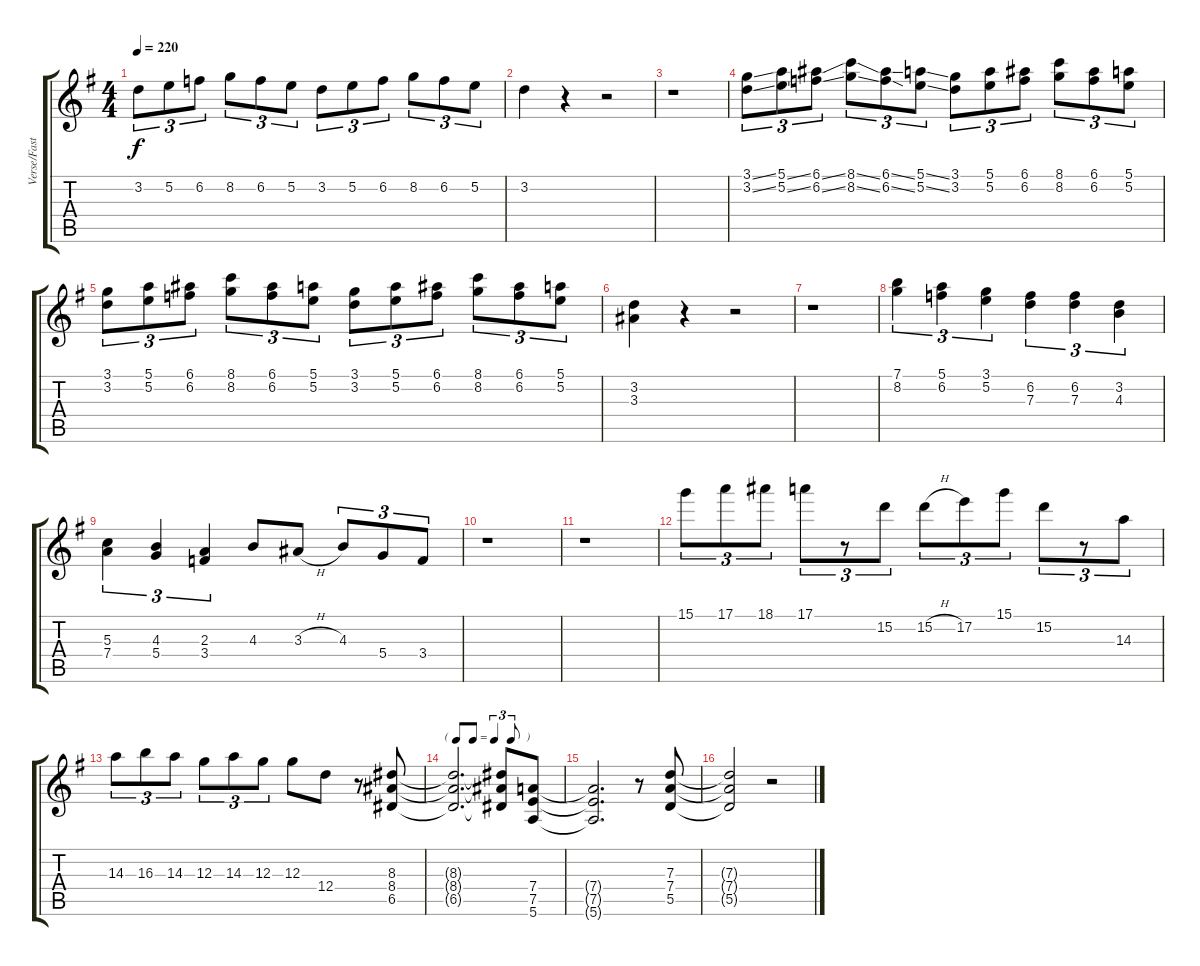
\track ("Verse/Fast Part/Outro" "Verse/Fast") {instrument distortionguitar}
\staff {score tabs}
\tuning (E4 B3 G3 D3 A2 E2) {hide}
\ts (4 4)
\tempo 220
\clef g2
\ks g
3.2.8{tu (3 2) dy f} 5.2.8{tu (3 2)} 6.2.8{tu (3 2)} 8.2.8{tu (3 2)} 6.2.8{tu (3 2)} 5.2.8{tu (3 2)} 3.2.8{tu (3 2)} 5.2.8{tu (3 2)} 6.2.8{tu (3 2)} 8.2.8{tu (3 2)} 6.2.8{tu (3 2)} 5.2.8{tu (3 2)} |
3.2.4 r.4 r.2 |
r.1 |
(3.1{ss} 3.2{ss}).8{tu (3 2)} (5.1{ss} 5.2{ss}).8{tu (3 2)} (6.1{ss} 6.2{ss}).8{tu (3 2)} (8.1{ss} 8.2{ss}).8{tu (3 2)} (6.1{ss} 6.2{ss}).8{tu (3 2)} (5.1{ss} 5.2{ss}).8{tu (3 2)} (3.1 3.2).8{tu (3 2)} (5.1 5.2).8{tu (3 2)} (6.1 6.2).8{tu (3 2)} (8.1 8.2).8{tu (3 2)} (6.1 6.2).8{tu (3 2)} (5.1 5.2).8{tu (3 2)} |
(3.1 3.2).8{tu (3 2)} (5.1 5.2).8{tu (3 2)} (6.1 6.2).8{tu (3 2)} (8.1 8.2).8{tu (3 2)} (6.1 6.2).8{tu (3 2)} (5.1 5.2).8{tu (3 2)} (3.1 3.2).8{tu (3 2)} (5.1 5.2).8{tu (3 2)} (6.1 6.2).8{tu (3 2)} (8.1 8.2).8{tu (3 2)} (6.1 6.2).8{tu (3 2)} (5.1 5.2).8{tu (3 2)} |
(3.2 3.3).4 r.4 r.2 |
r.1 |
(7.1 8.2).4{tu (3 2)} (5.1 6.2).4{tu (3 2)} (3.1 5.2).4{tu (3 2)} (6.2 7.3).4{tu (3 2)} (6.2 7.3).4{tu (3 2)} (3.2 4.3).4{tu (3 2)} |
(5.3 7.4).4{tu (3 2)} (4.3 5.4).4{tu (3 2)} (2.3 3.4).4{tu (3 2)} 4.3.8 3.3{h}.8 4.3.8{tu (3 2)} 5.4.8{tu (3 2)} 3.4.8{tu (3 2)} |
r.1 |
r.1 |
15.1.8{tu (3 2)} 17.1.8{tu (3 2)} 18.1.8{tu (3 2)} 17.1.8{tu (3 2)} r.8{tu (3 2)} 15.2.8{tu (3 2)} 15.2{h}.8{tu (3 2)} 17.2.8{tu (3 2)} 15.1.8{tu (3 2)} 15.2.8{tu (3 2)} r.8{tu (3 2)} 14.3.8{tu (3 2)} |
14.3.8{tu (3 2)} 16.3.8{tu (3 2)} 14.3.8{tu (3 2)} 12.3.8{tu (3 2)} 14.3.8{tu (3 2)} 12.3.8{tu (3 2)} 12.3.8 12.4.8 r.8 (8.3 8.4 6.5).8 |
\tf triplet8th
(8.3{t} 8.4{t} 6.5{t}).2{d} (8.3{t} 8.4{t} 6.5{t}).8 (7.4 7.5 5.6).8 |
(7.4{t} 7.5{t} 5.6{t}).2{d} r.8 (7.3 7.4 5.5).8 |
(7.3{t} 7.4{t} 5.5{t}).2 r.2
